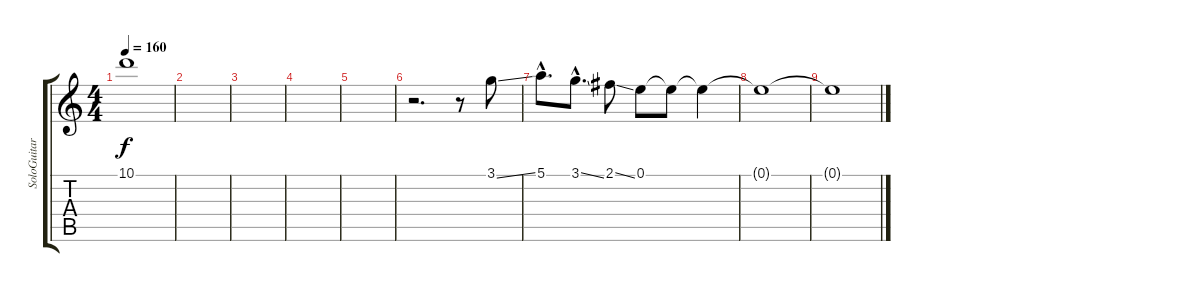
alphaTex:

\track ("SoloGuitar" "SoloGuitar") {instrument acousticguitarsteel}
\staff {score tabs}
\tuning (E4 B3 G3 D3 A2 E2) {hide}
\ts (4 4)
\tempo 160
\clef g2
\ks c
10.1{t}.1{dy f} |
|
|
|
|
r.2{d} r.8 3.1{ss}.8 |
5.1{hac}.8{d} 3.1{ss hac}.8{d} 2.1{ss}.8 0.1.8 0.1{t}.8 0.1{t}.4 |
0.1{t}.1 |
0.1{t}.1
